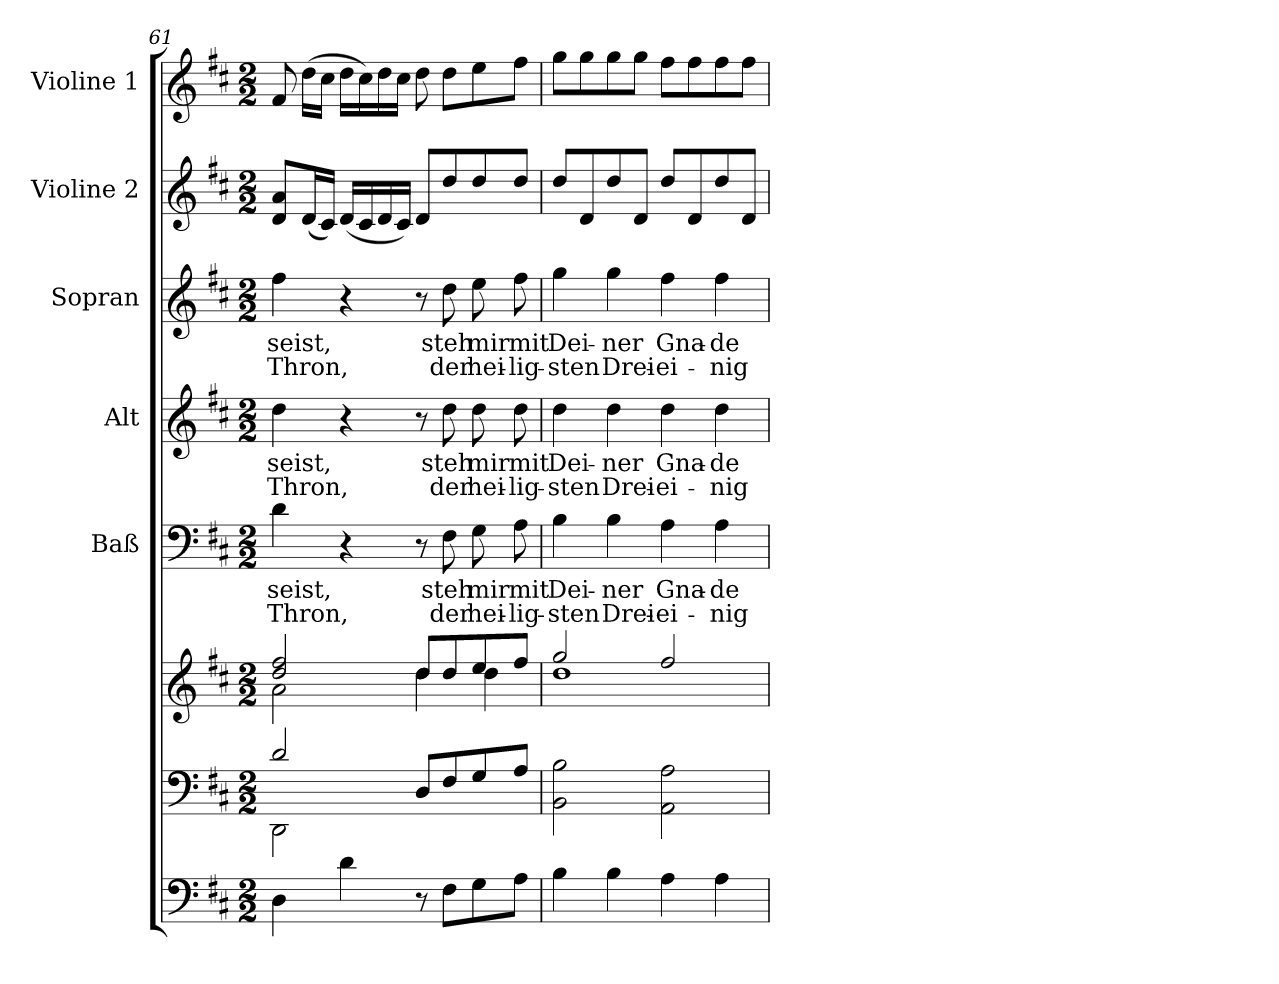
**kern	**kern	**kern	**kern	**text	**text	**kern	**text	**text	**kern	**text	**text	**kern	**kern
*part7	*part6	*part6	*part5	*part5	*part5	*part4	*part4	*part4	*part3	*part3	*part3	*part2	*part1
*staff8	*staff7	*staff6	*staff5	*staff5	*staff5	*staff4	*staff4	*staff4	*staff3	*staff3	*staff3	*staff2	*staff1
*	*	*	*I"Baß	*	*	*I"Alt	*	*	*I"Sopran	*	*	*I"Violine 2	*I"Violine 1
*	*	*	*	*	*	*	*	*	*	*	*	*I'Vln	*I'Vln
!!LO:PB:g=z
*clefF4	*clefF4	*clefG2	*clefF4	*	*	*clefG2	*	*	*clefG2	*	*	*clefG2	*clefG2
*ITrd7c12	*	*	*	*	*	*	*	*	*	*	*	*	*
*k[f#c#]	*k[f#c#]	*k[f#c#]	*k[f#c#]	*	*	*k[f#c#]	*	*	*k[f#c#]	*	*	*k[f#c#]	*k[f#c#]
*D:	*D:	*D:	*D:	*	*	*D:	*	*	*D:	*	*	*D:	*D:
*M2/2	*M2/2	*M2/2	*M2/2	*	*	*M2/2	*	*	*M2/2	*	*	*M2/2	*M2/2
=61	=61	=61	=61	=61	=61	=61	=61	=61	=61	=61	=61	=61	=61
*	*^	*^	*	*	*	*	*	*	*	*	*	*	*
!	!	!	!	!	!	!LO:LY:b	!LO:LY:b	!	!LO:LY:b	!LO:LY:b	!	!LO:LY:b	!LO:LY:b	!	!
4DD\	2d/	2DD\	2dd/ 2ff#/	2a\	4d\	seist,	Thron,	4dd\	seist,	Thron,	4ff#\	seist,	Thron,	8d/ 8a/L	8f#/
.	.	.	.	.	.	.	.	.	.	.	.	.	.	(<16d/L	(>16dd\LL
.	.	.	.	.	.	.	.	.	.	.	.	.	.	16c#/JJ)	16cc#\JJ
4D\	.	.	.	.	4r	.	.	4r	.	.	4r	.	.	(<16d/LL	16dd\LL
.	.	.	.	.	.	.	.	.	.	.	.	.	.	16c#/	16cc#\)
.	.	.	.	.	.	.	.	.	.	.	.	.	.	16d/	16dd\
.	.	.	.	.	.	.	.	.	.	.	.	.	.	16c#/JJ)	16cc#\JJ
8r	8D/L	2ryy	8dd/L	4dd\	8r	.	.	8r	.	.	8r	.	.	8d/L	8dd\
!	!	!	!	!	!	!LO:LY:b	!LO:LY:b	!	!LO:LY:b	!LO:LY:b	!	!LO:LY:b	!LO:LY:b	!	!
8FF#\L	8F#/	.	8dd/	.	8F#\	steh	der	8dd\	steh	der	8dd\	steh	der	8dd/	8dd\L
!	!	!	!	!	!	!LO:LY:b	!LO:LY:b	!	!LO:LY:b	!LO:LY:b	!	!LO:LY:b	!LO:LY:b	!	!
8GG\	8G/	.	8ee/	4dd\	8G\	mir	hei-	8dd\	mir	hei-	8ee\	mir	hei-	8dd/	8ee\
!	!	!	!	!	!	!LO:LY:b	!LO:LY:b	!	!LO:LY:b	!LO:LY:b	!	!LO:LY:b	!LO:LY:b	!	!
8AA\J	8A/J	.	8ff#/J	.	8A\	mit	-lig-	8dd\	mit	-lig-	8ff#\	mit	-lig-	8dd/J	8ff#\J
*	*v	*v	*	*	*	*	*	*	*	*	*	*	*	*	*
=62	=62	=62	=62	=62	=62	=62	=62	=62	=62	=62	=62	=62	=62	=62
!	!	!	!	!	!LO:LY:b	!LO:LY:b	!	!LO:LY:b	!LO:LY:b	!	!LO:LY:b	!LO:LY:b	!	!
4BB\	2BB\ 2B\	2gg/	1dd	4B\	Dei-	-sten	4dd\	Dei-	-sten	4gg\	Dei-	-sten	8dd/L	8gg\L
.	.	.	.	.	.	.	.	.	.	.	.	.	8d/	8gg\
!	!	!	!	!	!LO:LY:b	!LO:LY:b	!	!LO:LY:b	!LO:LY:b	!	!LO:LY:b	!LO:LY:b	!	!
4BB\	.	.	.	4B\	-ner	Drei-	4dd\	-ner	Drei-	4gg\	-ner	Drei-	8dd/	8gg\
.	.	.	.	.	.	.	.	.	.	.	.	.	8d/J	8gg\J
!	!	!	!	!	!LO:LY:b	!LO:LY:b	!	!LO:LY:b	!LO:LY:b	!	!LO:LY:b	!LO:LY:b	!	!
4AA\	2AA\ 2A\	2ff#/	.	4A\	Gna-	-ei-	4dd\	Gna-	-ei-	4ff#\	Gna-	-ei-	8dd/L	8ff#\L
.	.	.	.	.	.	.	.	.	.	.	.	.	8d/	8ff#\
!	!	!	!	!	!LO:LY:b	!LO:LY:b	!	!LO:LY:b	!LO:LY:b	!	!LO:LY:b	!LO:LY:b	!	!
4AA\	.	.	.	4A\	-de	-nig-	4dd\	-de	-nig-	4ff#\	-de	-nig-	8dd/	8ff#\
.	.	.	.	.	.	.	.	.	.	.	.	.	8d/J	8ff#\J
*	*	*v	*v	*	*	*	*	*	*	*	*	*	*	*
=	=	=	=	=	=	=	=	=	=	=	=	=	=
*-	*-	*-	*-	*-	*-	*-	*-	*-	*-	*-	*-	*-	*-
